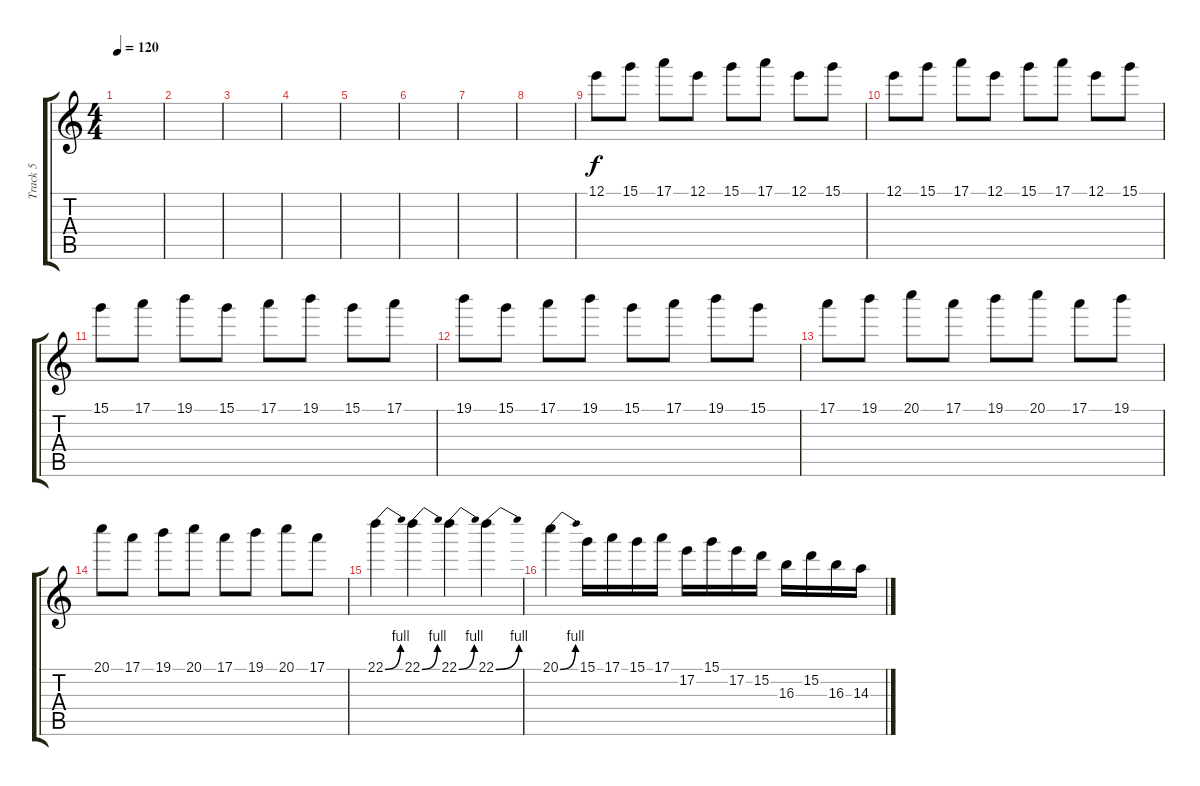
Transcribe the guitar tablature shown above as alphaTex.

\track ("Track 5" "Track 5") {instrument distortionguitar}
\staff {score tabs}
\tuning (E4 B3 G3 D3 A2 E2) {hide}
\ts (4 4)
\tempo 120
\clef g2
\ks c
|
|
|
|
|
|
|
|
12.1.8 15.1.8 17.1.8 12.1.8 15.1.8 17.1.8 12.1.8 15.1.8 |
12.1.8 15.1.8 17.1.8 12.1.8 15.1.8 17.1.8 12.1.8 15.1.8 |
15.1.8 17.1.8 19.1.8 15.1.8 17.1.8 19.1.8 15.1.8 17.1.8 |
19.1.8 15.1.8 17.1.8 19.1.8 15.1.8 17.1.8 19.1.8 15.1.8 |
17.1.8 19.1.8 20.1.8 17.1.8 19.1.8 20.1.8 17.1.8 19.1.8 |
20.1.8 17.1.8 19.1.8 20.1.8 17.1.8 19.1.8 20.1.8 17.1.8 |
22.1{be (bend 0 0 60 4)}.4 22.1{be (bend 0 0 60 4)}.4 22.1{be (bend 0 0 60 4)}.4 22.1{be (bend 0 0 60 4)}.4 |
20.1{be (bend 0 0 60 4)}.4 15.1.16 17.1.16 15.1.16 17.1.16 17.2.16 15.1.16 17.2.16 15.2.16 16.3.16 15.2.16 16.3.16 14.3.16
